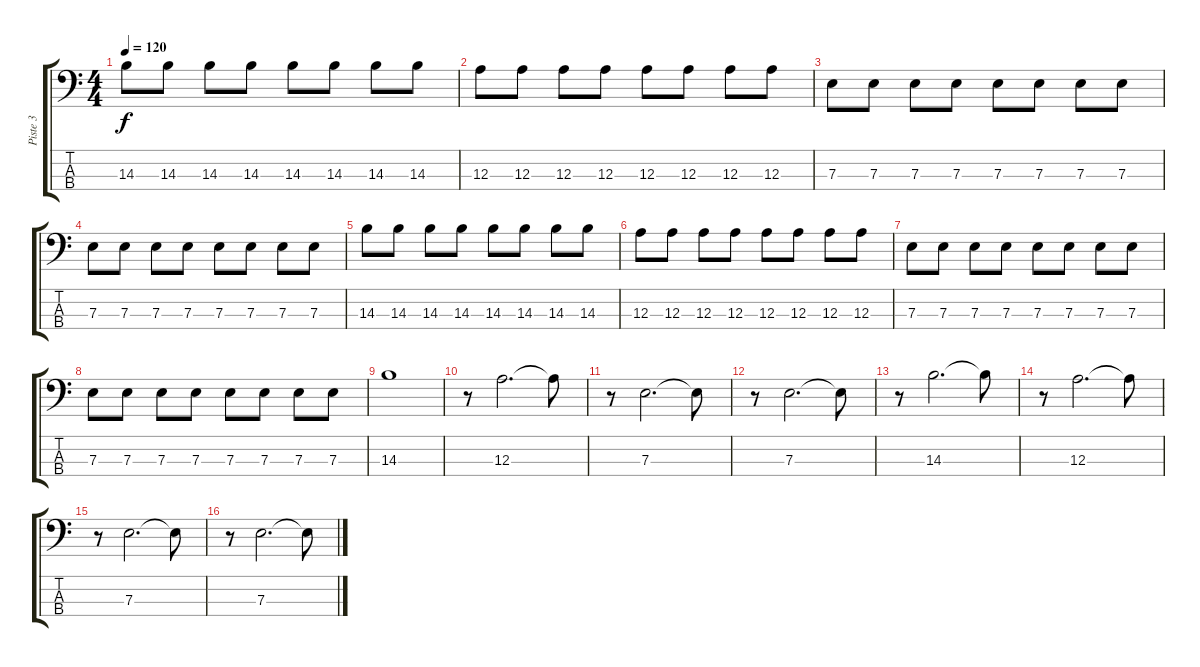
\track ("Piste 3" "Piste 3") {instrument electricbassfinger}
\staff {score tabs}
\tuning (G2 D2 A1 E1) {hide}
\ts (4 4)
\tempo 120
\clef f4
\ks c
14.3.8{dy f} 14.3.8 14.3.8 14.3.8 14.3.8 14.3.8 14.3.8 14.3.8 |
12.3.8 12.3.8 12.3.8 12.3.8 12.3.8 12.3.8 12.3.8 12.3.8 |
7.3.8 7.3.8 7.3.8 7.3.8 7.3.8 7.3.8 7.3.8 7.3.8 |
7.3.8 7.3.8 7.3.8 7.3.8 7.3.8 7.3.8 7.3.8 7.3.8 |
14.3.8 14.3.8 14.3.8 14.3.8 14.3.8 14.3.8 14.3.8 14.3.8 |
12.3.8 12.3.8 12.3.8 12.3.8 12.3.8 12.3.8 12.3.8 12.3.8 |
7.3.8 7.3.8 7.3.8 7.3.8 7.3.8 7.3.8 7.3.8 7.3.8 |
7.3.8 7.3.8 7.3.8 7.3.8 7.3.8 7.3.8 7.3.8 7.3.8 |
14.3.1 |
r.8 12.3.2{d} 12.3{t}.8 |
r.8 7.3.2{d} 7.3{t}.8 |
r.8 7.3.2{d} 7.3{t}.8 |
r.8 14.3.2{d} 14.3{t}.8 |
r.8 12.3.2{d} 12.3{t}.8 |
r.8 7.3.2{d} 7.3{t}.8 |
r.8 7.3.2{d} 7.3{t}.8
